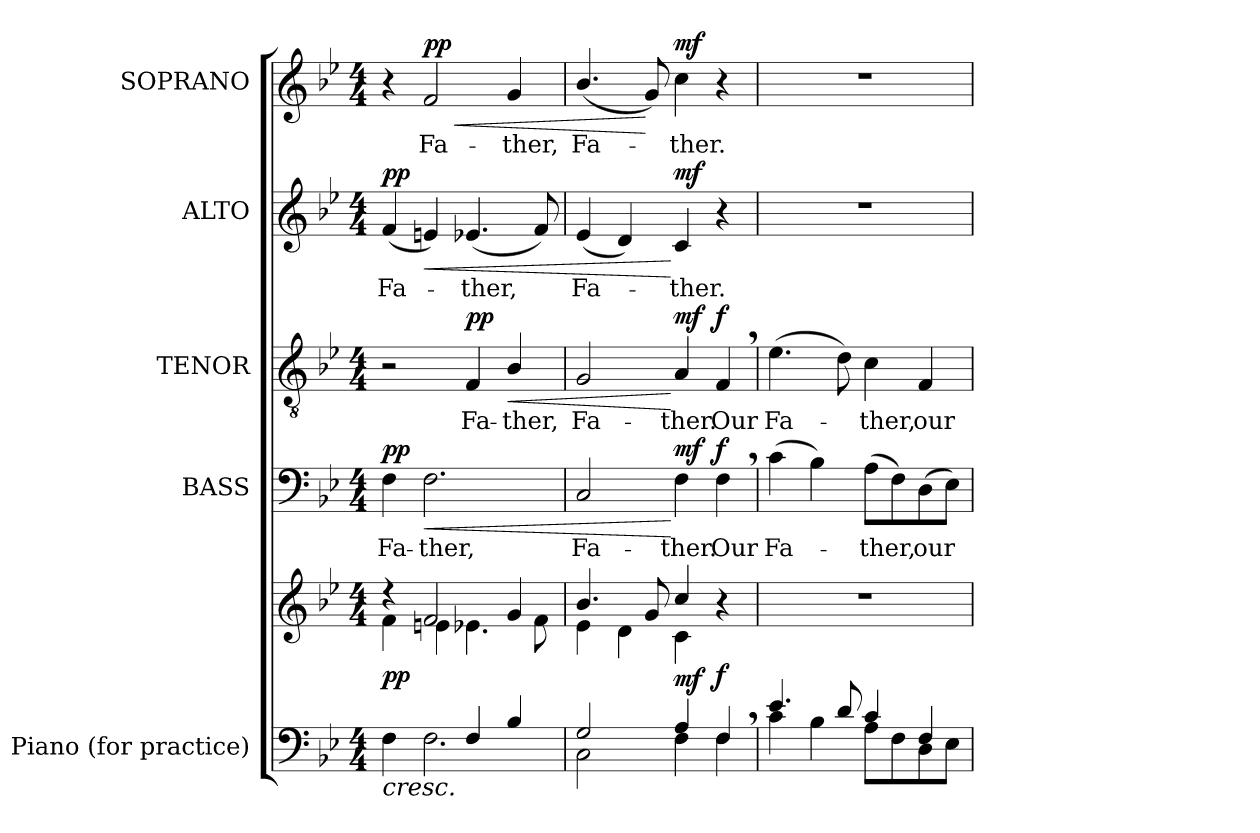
**kern	**kern	**dynam	**kern	**text	**dynam	**kern	**text	**dynam	**kern	**text	**dynam	**kern	**text	**dynam
*part5	*part5	*part5	*part4	*part4	*part4	*part3	*part3	*part3	*part2	*part2	*part2	*part1	*part1	*part1
*staff6	*staff5	*staff5/6	*staff4	*staff4	*staff4	*staff3	*staff3	*staff3	*staff2	*staff2	*staff2	*staff1	*staff1	*staff1
*I"Piano      (for practice)	*	*	*I"BASS	*	*	*I"TENOR	*	*	*I"ALTO	*	*	*I"SOPRANO	*	*
*I'Pno.	*	*	*I'B.	*	*	*I'T.	*	*	*I'A.	*	*	*I'S.	*	*
!!LO:PB:g=z
*clefF4	*clefG2	*	*clefF4	*	*	*clefGv2	*	*	*clefG2	*	*	*clefG2	*	*
*	*	*	*	*	*	*ITrd7c12	*	*	*	*	*	*	*	*
*k[b-e-]	*k[b-e-]	*	*k[b-e-]	*	*	*k[b-e-]	*	*	*k[b-e-]	*	*	*k[b-e-]	*	*
*B-:	*B-:	*	*B-:	*	*	*B-:	*	*	*B-:	*	*	*B-:	*	*
*M4/4	*M4/4	*	*M4/4	*	*	*M4/4	*	*	*M4/4	*	*	*M4/4	*	*
*MM85	*MM85	*	*MM85	*	*	*MM85	*	*	*MM85	*	*	*MM85	*	*
=1	=1	=1	=1	=1	=1	=1	=1	=1	=1	=1	=1	=1	=1	=1
!	!	!LO:HP:b=2	!	!	!	!	!	!	!	!	!	!	!	!
*^	*^	*	*	*	*	*	*	*	*	*	*	*	*	*
!	!	!	!	!	!	!LO:LY:b:color=#000000	!	!	!	!	!	!	!	!	!	!
!	!	!	!	!	!	!	!	!	!	!	!	!LO:LY:b:color=#000000	!	!	!	!
4Fi\	2ryy	4r	4fi\	< pp	4Fi\	Fa-	pp	2r	.	.	(4fi/	Fa-	pp	4r	.	.
!	!	!	!	!	!	!LO:LY:b:color=#000000	!LO:HP:b	!	!	!	!	!	!LO:HP:b	!	!	!
!	!	!	!	!	!	!	!	!	!	!	!	!	!	!	!LO:LY:b:color=#000000	!LO:HP:b
2.Fi\	.	2fi/	4eni\	.	2.Fi\	-ther,	<	.	.	.	4eni/)	.	<	2fi/	Fa-	< pp
!	!	!	!	!	!	!	!	!	!LO:LY:b:color=#000000	!	!	!	!	!	!	!
!	!	!	!	!	!	!	!	!	!	!	!	!LO:LY:b:color=#000000	!	!	!	!
.	4Fi/	.	4.e-Xi\	.	.	.	.	4FFi/	Fa-	pp	(4.e-Xi/	-ther,	.	.	.	.
!	!	!	!	!	!	!	!	!	!LO:LY:b:color=#000000	!LO:HP:b	!	!	!	!	!	!
!	!	!	!	!	!	!	!	!	!	!	!	!	!	!	!LO:LY:b:color=#000000	!
.	4B-i/	4gi/	.	.	.	.	.	4BB-i/	-ther,	<	.	.	.	4gi/	-ther,	.
.	.	.	8fi\	.	.	.	.	.	.	.	8fi/)	.	.	.	.	.
=2	=2	=2	=2	=2	=2	=2	=2	=2	=2	=2	=2	=2	=2	=2	=2	=2
!	!	!	!	!	!	!LO:LY:b:color=#000000	!	!	!	!	!	!	!	!	!	!
!	!	!	!	!	!	!	!	!	!LO:LY:b:color=#000000	!	!	!	!	!	!	!
!	!	!	!	!	!	!	!	!	!	!	!	!LO:LY:b:color=#000000	!	!	!	!
!	!	!	!	!	!	!	!	!	!	!	!	!	!	!	!LO:LY:b:color=#000000	!
2Gi/	2Ci\	4.b-i/	4e-i\	.	2Ci/	Fa-	.	2GGi/	Fa-	.	(4e-i/	Fa-	.	(4.b-i/	Fa-	.
.	.	.	4di\	.	.	.	.	.	.	.	4di/)	.	.	.	.	.
.	.	8gi/	.	.	.	.	.	.	.	.	.	.	.	8gi/)	.	[
!	!	!	!	!	!	!LO:LY:b:color=#000000	!	!	!	!	!	!	!	!	!	!
!	!	!	!	!	!	!	!	!	!LO:LY:b:color=#000000	!	!	!	!	!	!	!
!	!	!	!	!	!	!	!	!	!	!	!	!LO:LY:b:color=#000000	!	!	!	!
!	!	!	!	!	!	!	!	!	!	!	!	!	!	!	!LO:LY:b:color=#000000	!
4Ai/	4Fi\	4cci/	4ci\	mf	4Fi\	-ther.	[ mf	4AAi/	-ther.	[ mf	4ci/	-ther.	[ mf	4cci\	-ther.	mf
!	!	!	!	!	!	!LO:LY:b:color=#000000	!	!	!	!	!	!	!	!	!	!
!	!	!	!	!	!	!	!	!	!LO:LY:b:color=#000000	!	!	!	!	!	!	!
4F,i/	4Fi\	4r	4ryy	f	4F,i\	Our	f	4FF,i/	Our	f	4r	.	.	4r	.	.
*v	*v	*	*	*	*	*	*	*	*	*	*	*	*	*	*	*
*	*v	*v	*	*	*	*	*	*	*	*	*	*	*	*	*
.	.	[	.	.	.	.	.	.	.	.	.	.	.	.
=3	=3	=3	=3	=3	=3	=3	=3	=3	=3	=3	=3	=3	=3	=3
*^	*	*	*	*	*	*	*	*	*	*	*	*	*	*
!	!	!	!	!	!LO:LY:b:color=#000000	!	!	!	!	!	!	!	!	!	!
!	!	!	!	!	!	!	!	!LO:LY:b:color=#000000	!	!	!	!	!	!	!
4.e-i/	4ci\	1r	.	(4ci\	Fa-	.	(4.E-i\	Fa-	.	1r	.	.	1r	.	.
.	4B-i\	.	.	4B-i\)	.	.	.	.	.	.	.	.	.	.	.
8di/	.	.	.	.	.	.	8Di\)	.	.	.	.	.	.	.	.
!	!	!	!	!	!LO:LY:b:color=#000000	!	!	!	!	!	!	!	!	!	!
!	!	!	!	!	!	!	!	!LO:LY:b:color=#000000	!	!	!	!	!	!	!
4ci/	8Ai\L	.	.	(8Ai\L	-ther,	.	4Ci\	-ther,	.	.	.	.	.	.	.
.	8Fi\	.	.	8Fi\)	.	.	.	.	.	.	.	.	.	.	.
!	!	!	!	!	!LO:LY:b:color=#000000	!	!	!	!	!	!	!	!	!	!
!	!	!	!	!	!	!	!	!LO:LY:b:color=#000000	!	!	!	!	!	!	!
4Fi/	8Di\	.	.	(8Di\	our	.	4FFi/	our	.	.	.	.	.	.	.
.	8E-i\J	.	.	8E-i\J)	.	.	.	.	.	.	.	.	.	.	.
*v	*v	*	*	*	*	*	*	*	*	*	*	*	*	*	*
=	=	=	=	=	=	=	=	=	=	=	=	=	=	=
*-	*-	*-	*-	*-	*-	*-	*-	*-	*-	*-	*-	*-	*-	*-
